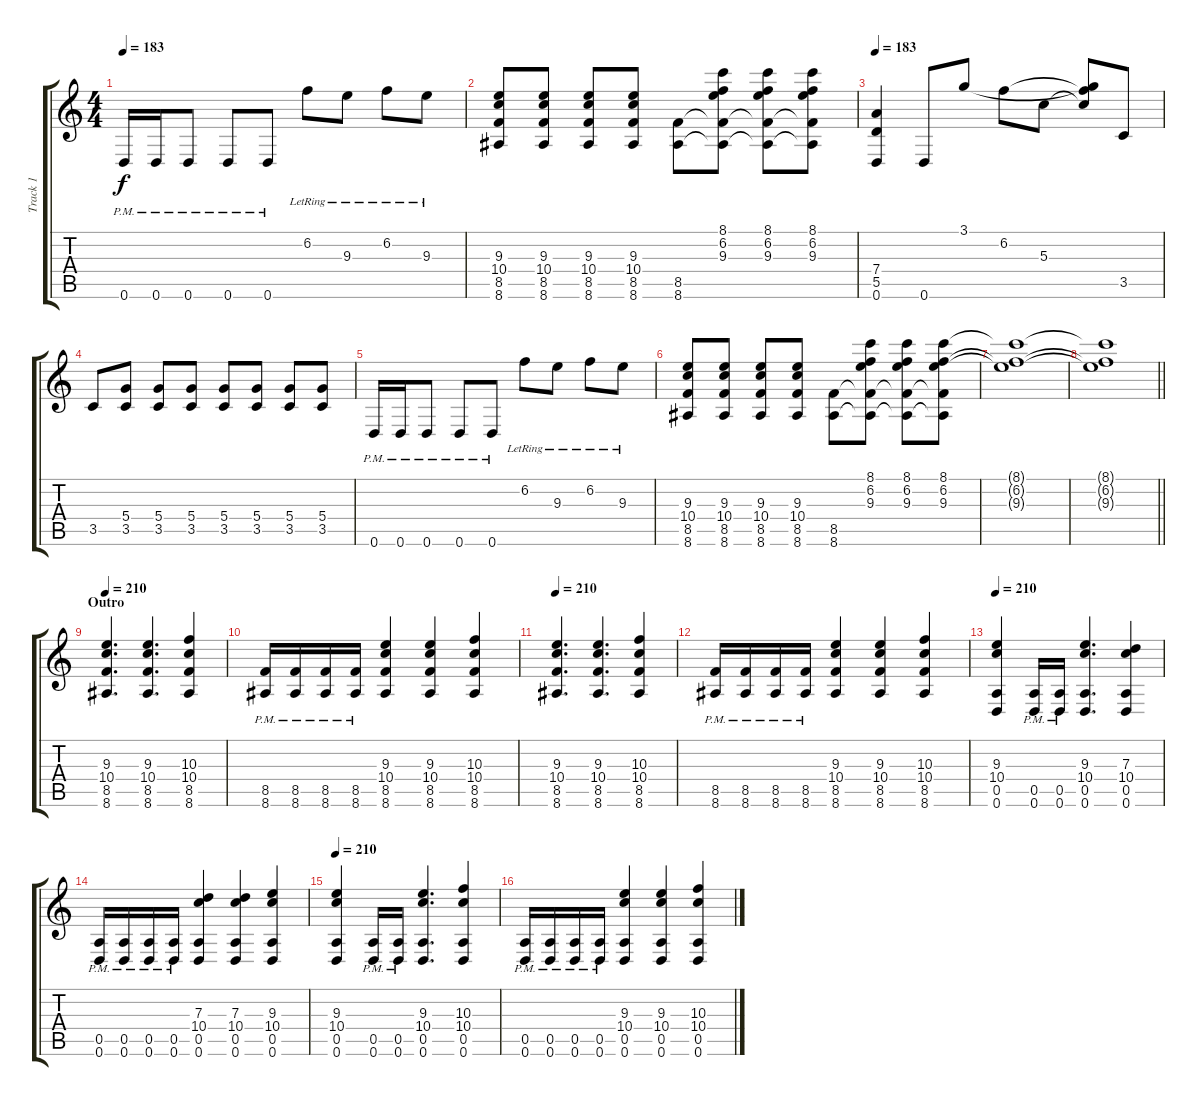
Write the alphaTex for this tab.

\track ("Track 1" "Track 1") {instrument distortionguitar}
\staff {score tabs}
\tuning (E4 B3 G3 D3 A2 D2) {hide}
\ts (4 4)
\tempo 183
\clef g2
\ks c
0.6{pm}.16{dy f} 0.6{pm}.16 0.6{pm}.8 0.6{pm}.8 0.6{pm}.8 6.2{lr}.8 9.3{lr}.8 6.2{lr}.8 9.3{lr}.8 |
(9.3 10.4 8.5 8.6).8 (9.3 10.4 8.5 8.6).8 (9.3 10.4 8.5 8.6).8 (9.3 10.4 8.5 8.6).8 (8.5 8.6).8 (8.1 6.2 9.3 8.5{t} 8.6{t}).8 (8.1 6.2 9.3 8.5{t} 8.6{t}).8 (8.1 6.2 9.3 8.5{t} 8.6{t}).8 |
\tempo 183
(7.4 5.5 0.6).4 0.6.8 3.1.8 6.2.8 5.3.8 (3.1{t} 6.2{t} 5.3{t}).8 3.5.8 |
3.5.8 (5.4 3.5).8 (5.4 3.5).8 (5.4 3.5).8 (5.4 3.5).8 (5.4 3.5).8 (5.4 3.5).8 (5.4 3.5).8 |
0.6{pm}.16 0.6{pm}.16 0.6{pm}.8 0.6{pm}.8 0.6{pm}.8 6.2{lr}.8 9.3{lr}.8 6.2{lr}.8 9.3{lr}.8 |
(9.3 10.4 8.5 8.6).8 (9.3 10.4 8.5 8.6).8 (9.3 10.4 8.5 8.6).8 (9.3 10.4 8.5 8.6).8 (8.5 8.6).8 (8.1 6.2 9.3 8.5{t} 8.6{t}).8 (8.1 6.2 9.3 8.5{t} 8.6{t}).8 (8.1 6.2 9.3 8.5{t} 8.6{t}).8 |
(8.1{t} 6.2{t} 9.3{t}).1 |
\barLineRight lightlight
(8.1{t} 6.2{t} 9.3{t}).1 |
\section ("" "Outro")
\tempo 210
(9.3 10.4 8.5 8.6).4{d} (9.3 10.4 8.5 8.6).4{d} (10.3 10.4 8.5 8.6).4 |
(8.5{pm} 8.6{pm}).16 (8.5{pm} 8.6{pm}).16 (8.5{pm} 8.6{pm}).16 (8.5{pm} 8.6{pm}).16 (9.3 10.4 8.5 8.6).4 (9.3 10.4 8.5 8.6).4 (10.3 10.4 8.5 8.6).4 |
\tempo 210
(9.3 10.4 8.5 8.6).4{d} (9.3 10.4 8.5 8.6).4{d} (10.3 10.4 8.5 8.6).4 |
(8.5{pm} 8.6{pm}).16 (8.5{pm} 8.6{pm}).16 (8.5{pm} 8.6{pm}).16 (8.5{pm} 8.6{pm}).16 (9.3 10.4 8.5 8.6).4 (9.3 10.4 8.5 8.6).4 (10.3 10.4 8.5 8.6).4 |
\tempo 210
(9.3 10.4 0.5 0.6).4 (0.5{pm} 0.6{pm}).16 (0.5{pm} 0.6{pm}).16 (9.3 10.4 0.5 0.6).4{d} (7.3 10.4 0.5 0.6).4 |
(0.5{pm} 0.6{pm}).16 (0.5{pm} 0.6{pm}).16 (0.5{pm} 0.6{pm}).16 (0.5{pm} 0.6{pm}).16 (7.3 10.4 0.5 0.6).4 (7.3 10.4 0.5 0.6).4 (9.3 10.4 0.5 0.6).4 |
\tempo 210
(9.3 10.4 0.5 0.6).4 (0.5{pm} 0.6{pm}).16 (0.5{pm} 0.6{pm}).16 (9.3 10.4 0.5 0.6).4{d} (10.3 10.4 0.5 0.6).4 |
(0.5{pm} 0.6{pm}).16 (0.5{pm} 0.6{pm}).16 (0.5{pm} 0.6{pm}).16 (0.5{pm} 0.6{pm}).16 (9.3 10.4 0.5 0.6).4 (9.3 10.4 0.5 0.6).4 (10.3 10.4 0.5 0.6).4
